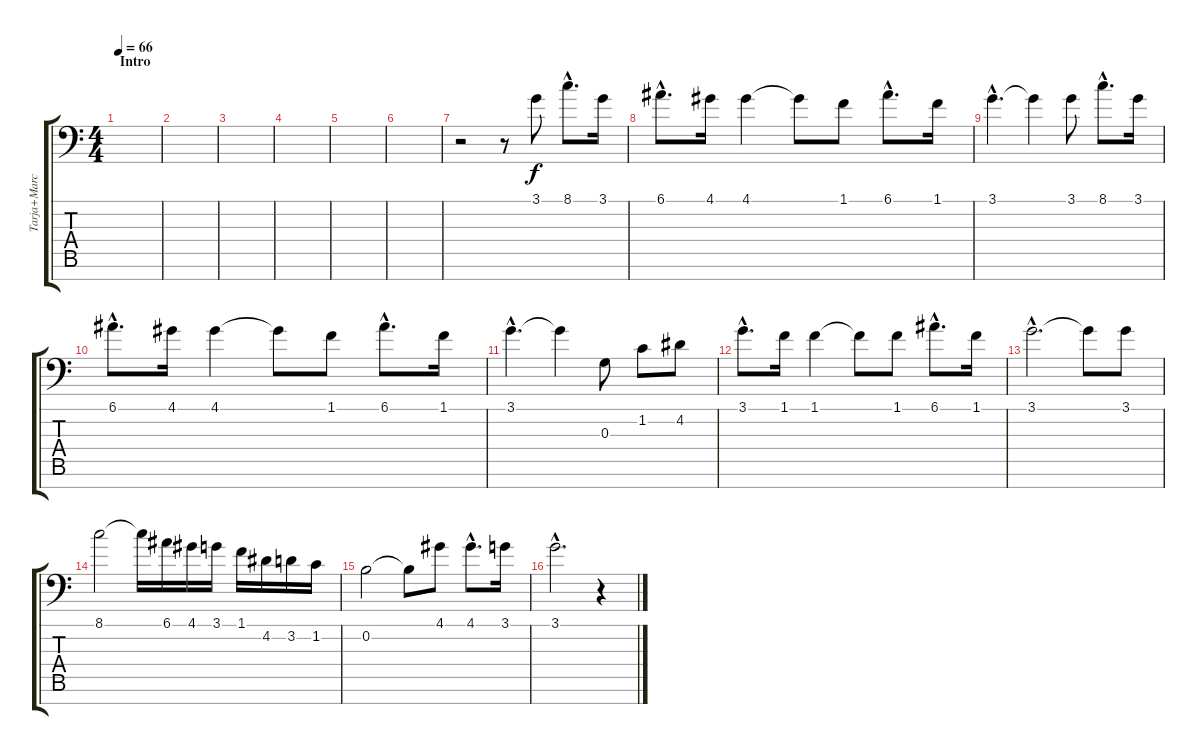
\track ("Tarja+Marco" "Tarja+Marc") {instrument choiraahs}
\staff {score tabs}
\tuning (E4 B3 G3 D3 A2 E2 C-1) {hide}
\ts (4 4)
\section ("" "Intro")
\tempo 66
\clef f4
\ks c
|
|
|
|
|
|
r.2 r.8 3.1.8 8.1{hac}.8{d} 3.1.16 |
6.1{hac}.8{d} 4.1.16 4.1.4 4.1{t}.8 1.1.8 6.1{hac}.8{d} 1.1.16 |
3.1{hac}.4{d} 3.1{t}.4 3.1.8 8.1{hac}.8{d} 3.1.16 |
6.1{hac}.8{d} 4.1.16 4.1.4 4.1{t}.8 1.1.8 6.1{hac}.8{d} 1.1.16 |
3.1{hac}.4{d} 3.1{t}.4 0.3.8 1.2.8 4.2.8 |
3.1{hac}.8{d} 1.1.16 1.1.4 1.1{t}.8 1.1.8 6.1{hac}.8{d} 1.1.16 |
3.1{hac}.2{d} 3.1{t}.8 3.1.8 |
8.1.2 8.1{t}.16 6.1.16 4.1.16 3.1.16 1.1.16 4.2.16 3.2.16 1.2.16 |
0.2.2 0.2{t}.8 4.1.8 4.1{hac}.8{d} 3.1.16 |
3.1{hac}.2{d} r.4
